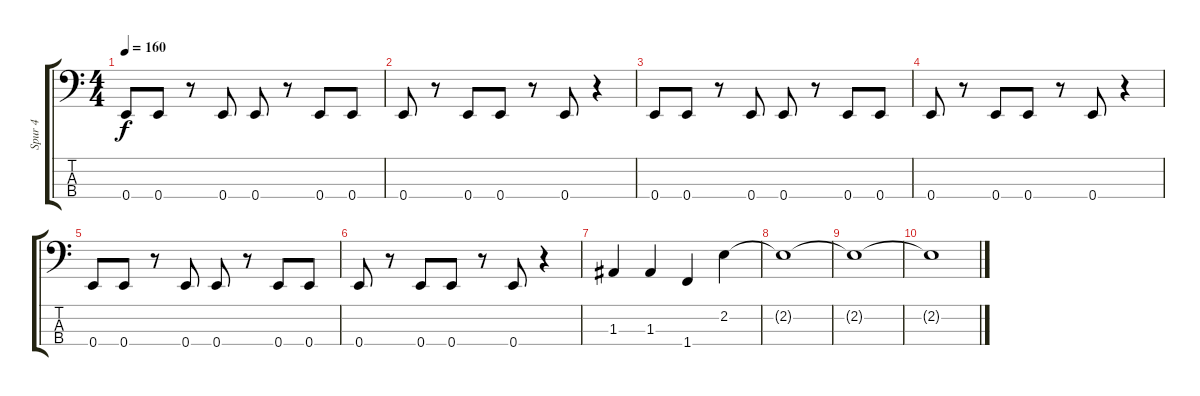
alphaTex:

\track ("Spur 4" "Spur 4") {instrument electricbassfinger}
\staff {score tabs}
\tuning (G2 D2 A1 E1) {hide}
\ts (4 4)
\tempo 160
\clef f4
\ks c
0.4.8{dy f} 0.4.8 r.8 0.4.8 0.4.8 r.8 0.4.8 0.4.8 |
0.4.8 r.8 0.4.8 0.4.8 r.8 0.4.8 r.4 |
0.4.8 0.4.8 r.8 0.4.8 0.4.8 r.8 0.4.8 0.4.8 |
0.4.8 r.8 0.4.8 0.4.8 r.8 0.4.8 r.4 |
0.4.8 0.4.8 r.8 0.4.8 0.4.8 r.8 0.4.8 0.4.8 |
0.4.8 r.8 0.4.8 0.4.8 r.8 0.4.8 r.4 |
1.3.4 1.3.4 1.4.4 2.2.4 |
2.2{t}.1 |
2.2{t}.1 |
2.2{t}.1
